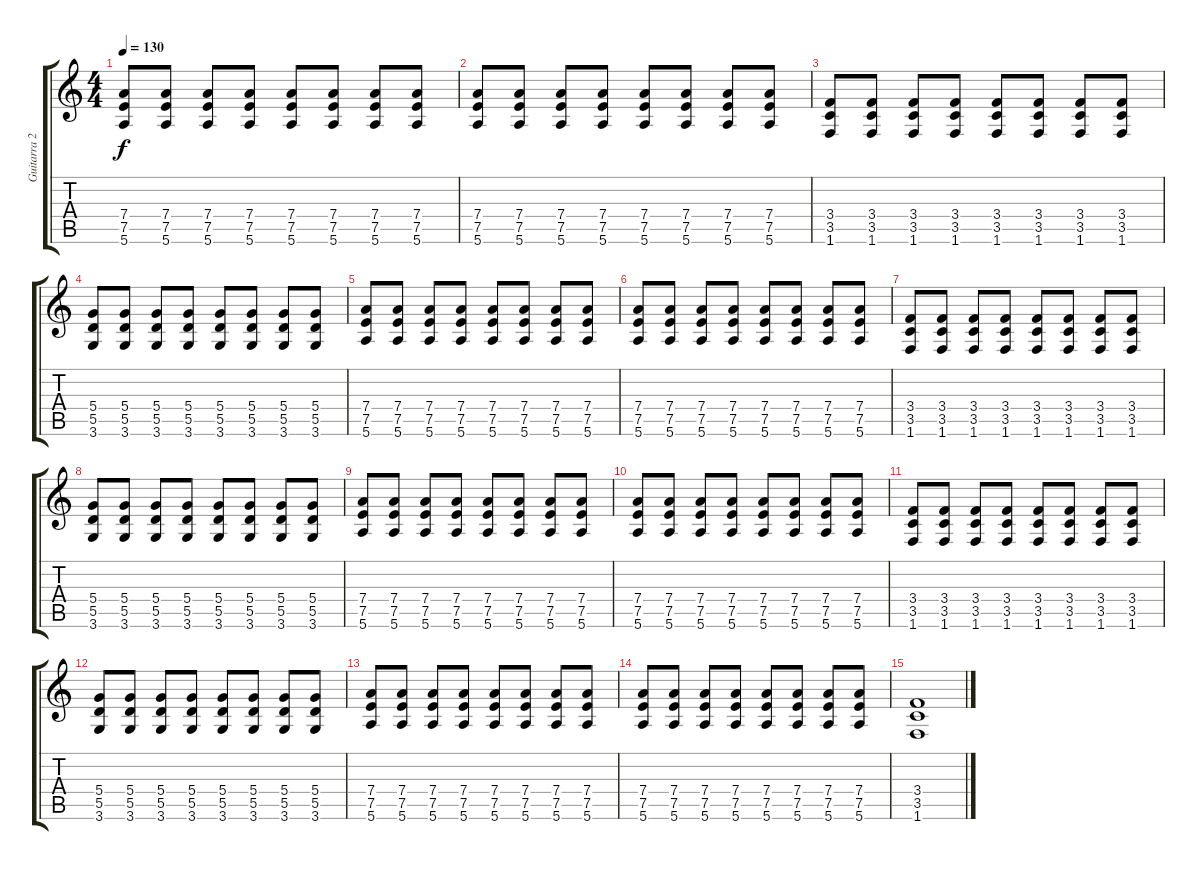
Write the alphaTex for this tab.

\track ("Guitarra 2" "Guitarra 2") {instrument distortionguitar}
\staff {score tabs}
\tuning (E4 B3 G3 D3 A2 E2) {hide}
\ts (4 4)
\tempo 130
\clef g2
\ks c
(7.4 7.5 5.6).8{dy f} (7.4 7.5 5.6).8 (7.4 7.5 5.6).8 (7.4 7.5 5.6).8 (7.4 7.5 5.6).8 (7.4 7.5 5.6).8 (7.4 7.5 5.6).8 (7.4 7.5 5.6).8 |
(7.4 7.5 5.6).8 (7.4 7.5 5.6).8 (7.4 7.5 5.6).8 (7.4 7.5 5.6).8 (7.4 7.5 5.6).8 (7.4 7.5 5.6).8 (7.4 7.5 5.6).8 (7.4 7.5 5.6).8 |
(3.4 3.5 1.6).8 (3.4 3.5 1.6).8 (3.4 3.5 1.6).8 (3.4 3.5 1.6).8 (3.4 3.5 1.6).8 (3.4 3.5 1.6).8 (3.4 3.5 1.6).8 (3.4 3.5 1.6).8 |
(5.4 5.5 3.6).8 (5.4 5.5 3.6).8 (5.4 5.5 3.6).8 (5.4 5.5 3.6).8 (5.4 5.5 3.6).8 (5.4 5.5 3.6).8 (5.4 5.5 3.6).8 (5.4 5.5 3.6).8 |
(7.4 7.5 5.6).8 (7.4 7.5 5.6).8 (7.4 7.5 5.6).8 (7.4 7.5 5.6).8 (7.4 7.5 5.6).8 (7.4 7.5 5.6).8 (7.4 7.5 5.6).8 (7.4 7.5 5.6).8 |
(7.4 7.5 5.6).8 (7.4 7.5 5.6).8 (7.4 7.5 5.6).8 (7.4 7.5 5.6).8 (7.4 7.5 5.6).8 (7.4 7.5 5.6).8 (7.4 7.5 5.6).8 (7.4 7.5 5.6).8 |
(3.4 3.5 1.6).8 (3.4 3.5 1.6).8 (3.4 3.5 1.6).8 (3.4 3.5 1.6).8 (3.4 3.5 1.6).8 (3.4 3.5 1.6).8 (3.4 3.5 1.6).8 (3.4 3.5 1.6).8 |
(5.4 5.5 3.6).8 (5.4 5.5 3.6).8 (5.4 5.5 3.6).8 (5.4 5.5 3.6).8 (5.4 5.5 3.6).8 (5.4 5.5 3.6).8 (5.4 5.5 3.6).8 (5.4 5.5 3.6).8 |
(7.4 7.5 5.6).8 (7.4 7.5 5.6).8 (7.4 7.5 5.6).8 (7.4 7.5 5.6).8 (7.4 7.5 5.6).8 (7.4 7.5 5.6).8 (7.4 7.5 5.6).8 (7.4 7.5 5.6).8 |
(7.4 7.5 5.6).8 (7.4 7.5 5.6).8 (7.4 7.5 5.6).8 (7.4 7.5 5.6).8 (7.4 7.5 5.6).8 (7.4 7.5 5.6).8 (7.4 7.5 5.6).8 (7.4 7.5 5.6).8 |
(3.4 3.5 1.6).8 (3.4 3.5 1.6).8 (3.4 3.5 1.6).8 (3.4 3.5 1.6).8 (3.4 3.5 1.6).8 (3.4 3.5 1.6).8 (3.4 3.5 1.6).8 (3.4 3.5 1.6).8 |
(5.4 5.5 3.6).8 (5.4 5.5 3.6).8 (5.4 5.5 3.6).8 (5.4 5.5 3.6).8 (5.4 5.5 3.6).8 (5.4 5.5 3.6).8 (5.4 5.5 3.6).8 (5.4 5.5 3.6).8 |
(7.4 7.5 5.6).8 (7.4 7.5 5.6).8 (7.4 7.5 5.6).8 (7.4 7.5 5.6).8 (7.4 7.5 5.6).8 (7.4 7.5 5.6).8 (7.4 7.5 5.6).8 (7.4 7.5 5.6).8 |
(7.4 7.5 5.6).8 (7.4 7.5 5.6).8 (7.4 7.5 5.6).8 (7.4 7.5 5.6).8 (7.4 7.5 5.6).8 (7.4 7.5 5.6).8 (7.4 7.5 5.6).8 (7.4 7.5 5.6).8 |
(3.4 3.5 1.6).1
